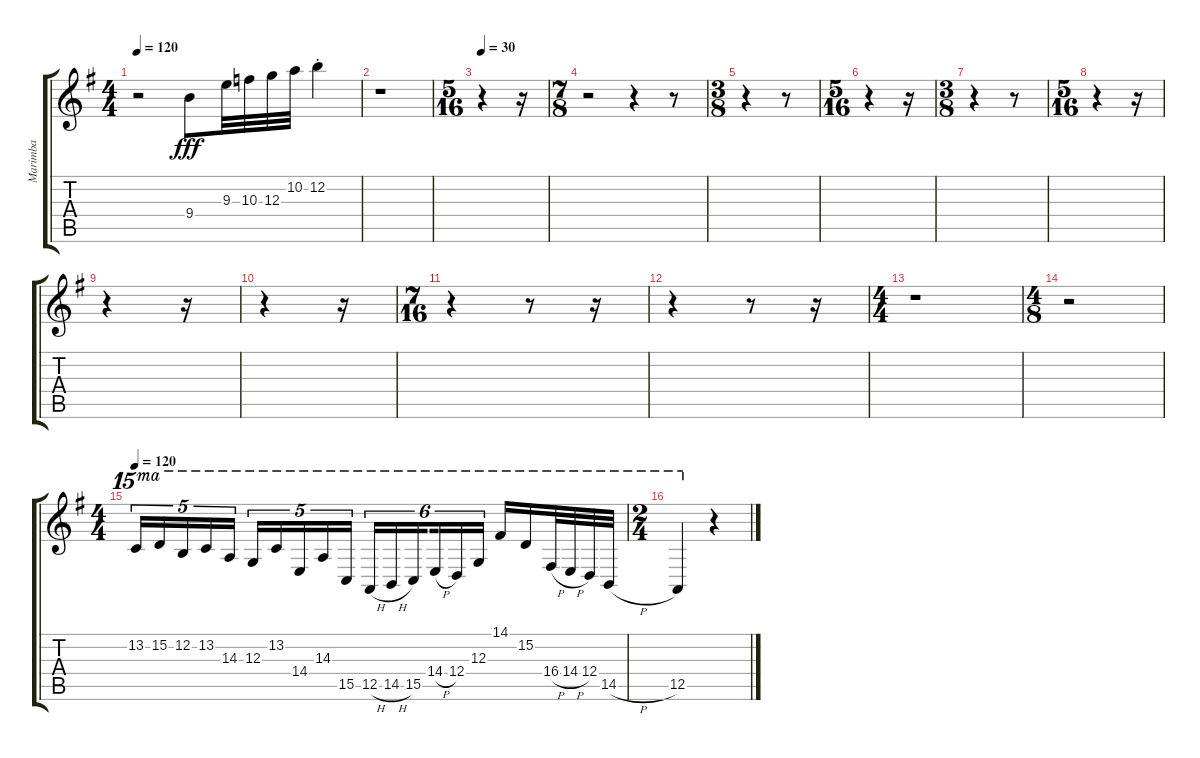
\track ("Marimba" "Marimba") {instrument marimba}
\staff {score tabs}
\tuning (E5 B4 G4 D4 A3 E3) {hide}
\ts (4 4)
\tempo 120
\clef g2
\ks g
r.2{dy mf} 9.4.8{dy fff} 9.3.32 10.3.32 12.3.32 10.2.32 12.2{st}.4 |
r.1 |
\ts (5 16)
\tempo 30
r.4 r.16 |
\ts (7 8)
r.2 r.4 r.8 |
\ts (3 8)
r.4 r.8 |
\ts (5 16)
r.4 r.16 |
\ts (3 8)
r.4 r.8 |
\ts (5 16)
r.4 r.16 |
r.4 r.16 |
r.4 r.16 |
\ts (7 16)
r.4 r.8 r.16 |
r.4 r.8 r.16 |
\ts (4 4)
r.1 |
\ts (4 8)
r.2 |
\ts (4 4)
\tempo 120
13.2.16{tu (5 4) ot 15ma} 15.2.16{tu (5 4) ot 15ma} 12.2.16{tu (5 4) ot 15ma} 13.2.16{tu (5 4) ot 15ma} 14.3.16{tu (5 4) ot 15ma} 12.3.16{tu (5 4) ot 15ma} 13.2.16{tu (5 4) ot 15ma} 14.4.16{tu (5 4) ot 15ma} 14.3.16{tu (5 4) ot 15ma} 15.5.16{tu (5 4) ot 15ma} 12.5{h}.16{tu (6 4) ot 15ma} 14.5{h}.16{tu (6 4) ot 15ma} 15.5.16{tu (6 4) ot 15ma beam splitsecondary} 14.4{h}.16{tu (6 4) ot 15ma} 12.4.16{tu (6 4) ot 15ma} 12.3.16{tu (6 4) ot 15ma} 14.1.16{ot 15ma} 15.2.16{ot 15ma} 16.4{h}.32{ot 15ma} 14.4{h}.32{ot 15ma} 12.4.32{ot 15ma} 14.5{h}.32{ot 15ma} |
\ts (2 4)
12.5.4{ot 15ma} r.4
